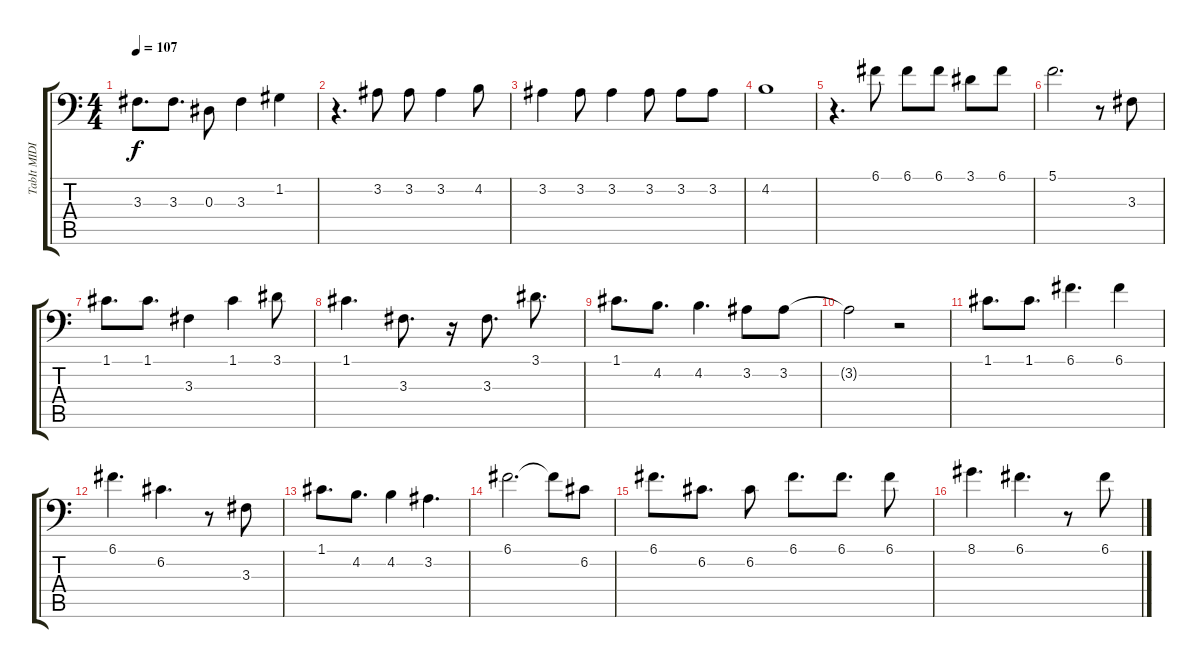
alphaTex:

\track ("TabIt MIDI - Track 1" "TabIt MIDI") {instrument oboe}
\staff {score tabs}
\tuning (C4 G3 Eb3 Bb2 F2 Bb1) {hide}
\ts (4 4)
\tempo 107
\clef f4
\ks c
3.3.8{d dy f} 3.3.8{d} 0.3.8 3.3.4 1.2.4 |
r.4{d} 3.2.8 3.2.8 3.2.4 4.2.8 |
3.2.4 3.2.8 3.2.4 3.2.8 3.2.8 3.2.8 |
4.2.1 |
r.4{d} 6.1.8 6.1.8 6.1.8 3.1.8 6.1.8 |
5.1.2{d} r.8 3.3.8 |
1.1.8{d} 1.1.8{d} 3.3.4 1.1.4 3.1.8 |
1.1.4{d} 3.3.8{d} r.16 3.3.8{d} 3.1.8{d} |
1.1.8{d} 4.2.8{d} 4.2.4{d} 3.2.8 3.2.8 |
3.2{t}.2 r.2 |
1.1.8{d} 1.1.8{d} 6.1.4{d} 6.1.4 |
6.1.4{d} 6.2.4{d} r.8 3.3.8 |
1.1.8{d} 4.2.8{d} 4.2.4 3.2.4{d} |
6.1.2{d} 6.1{t}.8 6.2.8 |
6.1.8{d} 6.2.8{d} 6.2.8 6.1.8{d} 6.1.8{d} 6.1.8 |
8.1.4{d} 6.1.4{d} r.8 6.1.8
